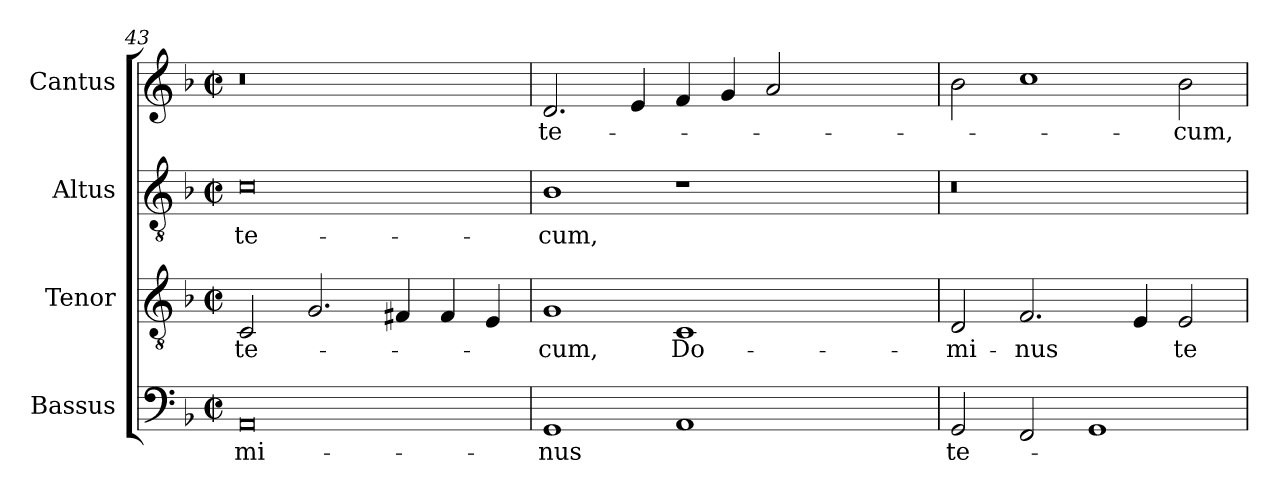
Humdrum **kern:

**kern	**text	**kern	**text	**kern	**text	**kern	**text
*part4	*part4	*part3	*part3	*part2	*part2	*part1	*part1
*staff4	*staff4	*staff3	*staff3	*staff2	*staff2	*staff1	*staff1
*I"Bassus	*	*I"Tenor	*	*I"Altus	*	*I"Cantus	*
!!LO:LB:g=z
*clefF4	*	*clefGv2	*	*clefGv2	*	*clefG2	*
*k[b-]	*	*k[b-]	*	*k[b-]	*	*k[b-]	*
*F:	*	*F:	*	*F:	*	*F:	*
*M2/2	*	*M2/2	*	*M2/2	*	*M2/2	*
*met(c|)	*	*met(c|)	*	*met(c|)	*	*met(c|)	*
=43	=43	=43	=43	=43	=43	=43	=43
!	!LO:LY:b:cj	!	!LO:LY:b:cj	!	!LO:LY:b:rj	!	!
0AA	-mi-	2C/	te-	0c	te-	0r	.
.	.	2.G/	.	.	.	.	.
.	.	4F#X/	.	.	.	.	.
.	.	4F#/	.	.	.	.	.
.	.	4E/	.	.	.	.	.
=44	=44	=44	=44	=44	=44	=44	=44
!	!LO:LY:b:cj	!	!LO:LY:b:cj	!	!LO:LY:b:cj	!	!LO:LY:b:cj
1GG	-nus	1G	-cum,	1B-	-cum,	2.d/	te-
.	.	.	.	.	.	4e/	.
!	!	!	!LO:LY:b:cj	!LO:N:vis=1	!	!	!
1AA	.	1C	Do-	0r	.	4f/	.
.	.	.	.	.	.	4g/	.
.	.	.	.	.	.	2a/	.
1ryy	.	1ryy	.	.	.	1ryy	.
=45	=45	=45	=45	=45	=45	=45	=45
!	!LO:LY:b:cj	!	!LO:LY:b:cj	!	!	!	!
2GG/	te-	2D/	-mi-	0r	.	2b-\	.
!	!	!	!LO:LY:b	!	!	!	!
2FF/	.	2.F/	-nus	.	.	1cc	.
1GG	.	.	.	.	.	.	.
.	.	4E/	.	.	.	.	.
!	!	!	!LO:LY:b:cj	!	!	!	!LO:LY:b:cj
.	.	2E/	te-	.	.	2b-\	-cum,
=	=	=	=	=	=	=	=
*-	*-	*-	*-	*-	*-	*-	*-
